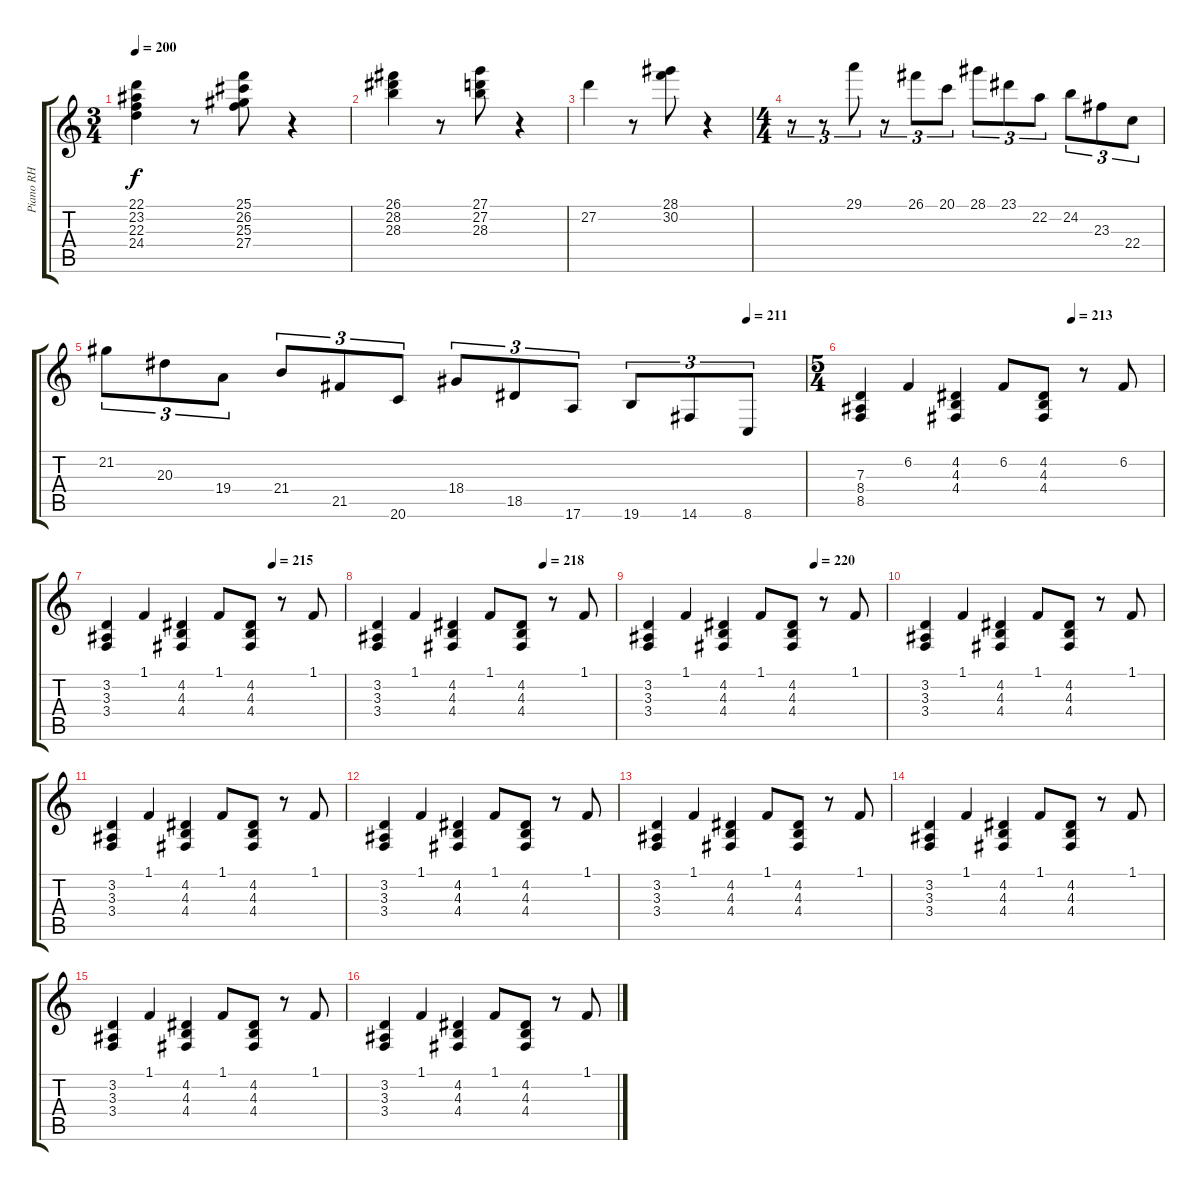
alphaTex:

\track ("Piano RH" "Piano RH") {instrument acousticgrandpiano}
\staff {score tabs}
\tuning (E4 B3 G3 D3 A2 E2) {hide}
\ts (3 4)
\tempo 200
\clef g2
\ks c
(22.1 23.2 22.3 24.4).4{dy f} r.8 (25.1 26.2 25.3 27.4).8 r.4 |
(26.1 28.2 28.3).4 r.8 (27.1 27.2 28.3).8 r.4 |
27.2.4 r.8 (28.1 30.2).8 r.4 |
\ts (4 4)
r.8{tu (3 2)} r.8{tu (3 2)} 29.1.8{tu (3 2)} r.8{tu (3 2)} 26.1.8{tu (3 2)} 20.1.8{tu (3 2)} 28.1.8{tu (3 2)} 23.1.8{tu (3 2)} 22.2.8{tu (3 2)} 24.2.8{tu (3 2)} 23.3.8{tu (3 2)} 22.4.8{tu (3 2)} |
\tempo (211 0.9166666666666666)
21.2.8{tu (3 2)} 20.3.8{tu (3 2)} 19.4.8{tu (3 2)} 21.4.8{tu (3 2)} 21.5.8{tu (3 2)} 20.6.8{tu (3 2)} 18.4.8{tu (3 2)} 18.5.8{tu (3 2)} 17.6.8{tu (3 2)} 19.6.8{tu (3 2)} 14.6.8{tu (3 2)} 8.6.8{tu (3 2)} |
\ts (5 4)
\tempo (213 0.7)
(7.3 8.4 8.5).4 6.2.4 (4.2 4.3 4.4).4 6.2.8 (4.2 4.3 4.4).8 r.8 6.2.8 |
\tempo (215 0.7)
(3.2 3.3 3.4).4 1.1.4 (4.2 4.3 4.4).4 1.1.8 (4.2 4.3 4.4).8 r.8 1.1.8 |
\tempo (218 0.7)
(3.2 3.3 3.4).4 1.1.4 (4.2 4.3 4.4).4 1.1.8 (4.2 4.3 4.4).8 r.8 1.1.8 |
\tempo (220 0.7)
(3.2 3.3 3.4).4 1.1.4 (4.2 4.3 4.4).4 1.1.8 (4.2 4.3 4.4).8 r.8 1.1.8 |
(3.2 3.3 3.4).4 1.1.4 (4.2 4.3 4.4).4 1.1.8 (4.2 4.3 4.4).8 r.8 1.1.8 |
(3.2 3.3 3.4).4 1.1.4 (4.2 4.3 4.4).4 1.1.8 (4.2 4.3 4.4).8 r.8 1.1.8 |
(3.2 3.3 3.4).4 1.1.4 (4.2 4.3 4.4).4 1.1.8 (4.2 4.3 4.4).8 r.8 1.1.8 |
(3.2 3.3 3.4).4 1.1.4 (4.2 4.3 4.4).4 1.1.8 (4.2 4.3 4.4).8 r.8 1.1.8 |
(3.2 3.3 3.4).4 1.1.4 (4.2 4.3 4.4).4 1.1.8 (4.2 4.3 4.4).8 r.8 1.1.8 |
(3.2 3.3 3.4).4 1.1.4 (4.2 4.3 4.4).4 1.1.8 (4.2 4.3 4.4).8 r.8 1.1.8 |
(3.2 3.3 3.4).4 1.1.4 (4.2 4.3 4.4).4 1.1.8 (4.2 4.3 4.4).8 r.8 1.1.8
